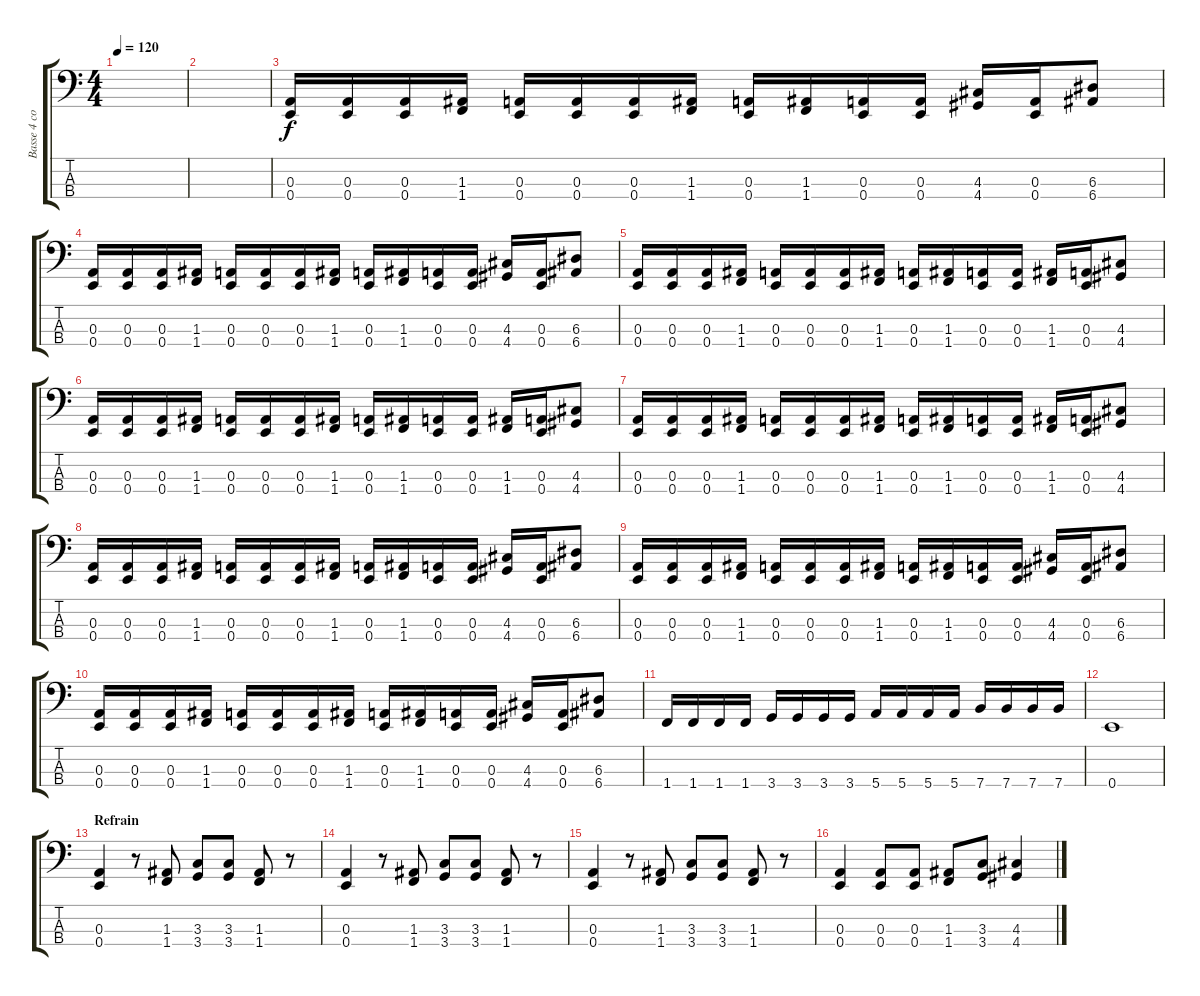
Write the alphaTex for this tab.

\track ("Basse 4 cordes E2" "Basse 4 co") {instrument electricbasspick}
\staff {score tabs}
\tuning (G2 D2 A1 E1) {hide}
\ts (4 4)
\tempo 120
\clef f4
\ks c
|
|
(0.3 0.4).16 (0.3 0.4).16 (0.3 0.4).16 (1.3 1.4).16 (0.3 0.4).16 (0.3 0.4).16 (0.3 0.4).16 (1.3 1.4).16 (0.3 0.4).16 (1.3 1.4).16 (0.3 0.4).16 (0.3 0.4).16 (4.3 4.4).16 (0.3 0.4).16 (6.3 6.4).8 |
(0.3 0.4).16 (0.3 0.4).16 (0.3 0.4).16 (1.3 1.4).16 (0.3 0.4).16 (0.3 0.4).16 (0.3 0.4).16 (1.3 1.4).16 (0.3 0.4).16 (1.3 1.4).16 (0.3 0.4).16 (0.3 0.4).16 (4.3 4.4).16 (0.3 0.4).16 (6.3 6.4).8 |
(0.3 0.4).16 (0.3 0.4).16 (0.3 0.4).16 (1.3 1.4).16 (0.3 0.4).16 (0.3 0.4).16 (0.3 0.4).16 (1.3 1.4).16 (0.3 0.4).16 (1.3 1.4).16 (0.3 0.4).16 (0.3 0.4).16 (1.3 1.4).16 (0.3 0.4).16 (4.3 4.4).8 |
(0.3 0.4).16 (0.3 0.4).16 (0.3 0.4).16 (1.3 1.4).16 (0.3 0.4).16 (0.3 0.4).16 (0.3 0.4).16 (1.3 1.4).16 (0.3 0.4).16 (1.3 1.4).16 (0.3 0.4).16 (0.3 0.4).16 (1.3 1.4).16 (0.3 0.4).16 (4.3 4.4).8 |
(0.3 0.4).16 (0.3 0.4).16 (0.3 0.4).16 (1.3 1.4).16 (0.3 0.4).16 (0.3 0.4).16 (0.3 0.4).16 (1.3 1.4).16 (0.3 0.4).16 (1.3 1.4).16 (0.3 0.4).16 (0.3 0.4).16 (1.3 1.4).16 (0.3 0.4).16 (4.3 4.4).8 |
(0.3 0.4).16 (0.3 0.4).16 (0.3 0.4).16 (1.3 1.4).16 (0.3 0.4).16 (0.3 0.4).16 (0.3 0.4).16 (1.3 1.4).16 (0.3 0.4).16 (1.3 1.4).16 (0.3 0.4).16 (0.3 0.4).16 (4.3 4.4).16 (0.3 0.4).16 (6.3 6.4).8 |
(0.3 0.4).16 (0.3 0.4).16 (0.3 0.4).16 (1.3 1.4).16 (0.3 0.4).16 (0.3 0.4).16 (0.3 0.4).16 (1.3 1.4).16 (0.3 0.4).16 (1.3 1.4).16 (0.3 0.4).16 (0.3 0.4).16 (4.3 4.4).16 (0.3 0.4).16 (6.3 6.4).8 |
(0.3 0.4).16 (0.3 0.4).16 (0.3 0.4).16 (1.3 1.4).16 (0.3 0.4).16 (0.3 0.4).16 (0.3 0.4).16 (1.3 1.4).16 (0.3 0.4).16 (1.3 1.4).16 (0.3 0.4).16 (0.3 0.4).16 (4.3 4.4).16 (0.3 0.4).16 (6.3 6.4).8 |
1.4.16 1.4.16 1.4.16 1.4.16 3.4.16 3.4.16 3.4.16 3.4.16 5.4.16 5.4.16 5.4.16 5.4.16 7.4.16 7.4.16 7.4.16 7.4.16 |
0.4.1 |
\section ("" "Refrain")
(0.3 0.4).4 r.8 (1.3 1.4).8 (3.3 3.4).8 (3.3 3.4).8 (1.3 1.4).8 r.8 |
(0.3 0.4).4 r.8 (1.3 1.4).8 (3.3 3.4).8 (3.3 3.4).8 (1.3 1.4).8 r.8 |
(0.3 0.4).4 r.8 (1.3 1.4).8 (3.3 3.4).8 (3.3 3.4).8 (1.3 1.4).8 r.8 |
(0.3 0.4).4 (0.3 0.4).8 (0.3 0.4).8 (1.3 1.4).8 (3.3 3.4).8 (4.3 4.4).4
